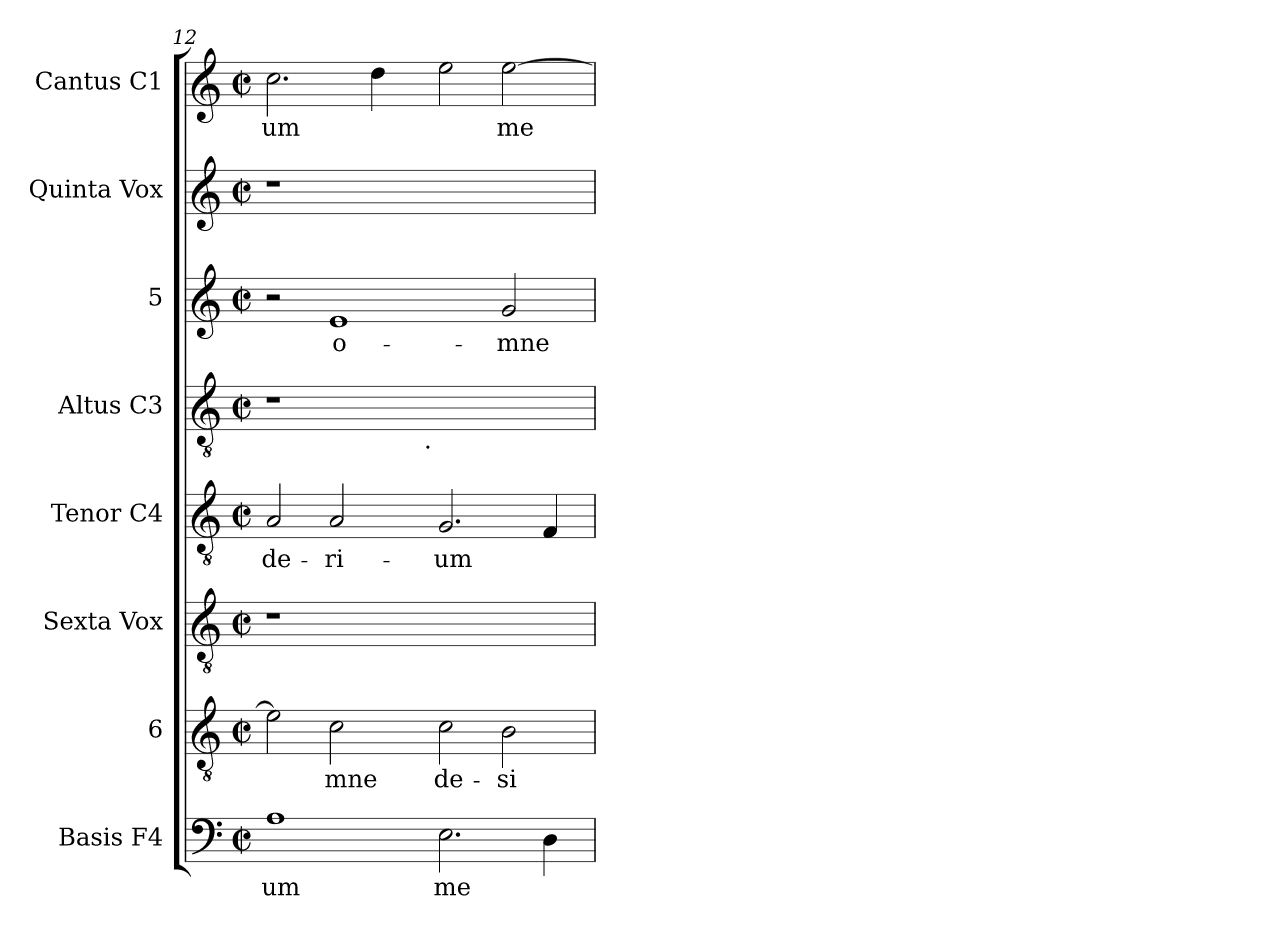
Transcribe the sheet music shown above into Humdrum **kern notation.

**kern	**text	**kern	**text	**kern	**kern	**text	**kern	**kern	**text	**kern	**kern	**text
*part8	*part8	*part7	*part7	*part6	*part5	*part5	*part4	*part3	*part3	*part2	*part1	*part1
*staff8	*staff8	*staff7	*staff7	*staff6	*staff5	*staff5	*staff4	*staff3	*staff3	*staff2	*staff1	*staff1
*I"Basis  F4	*	*I"6	*	*I"Sexta  Vox	*I"Tenor  C4	*	*I"Altus  C3	*I"5	*	*I"Quinta  Vox	*I"Cantus  C1	*
*I'B	*	*	*	*	*I'T	*	*I'A	*	*	*	*I'C	*
*clefF4	*	*clefGv2	*	*clefGv2	*clefGv2	*	*clefGv2	*clefG2	*	*clefG2	*clefG2	*
*k[]	*	*k[]	*	*k[]	*k[]	*	*k[]	*k[]	*	*k[]	*k[]	*
*C:	*	*C:	*	*C:	*C:	*	*C:	*C:	*	*C:	*C:	*
*M2/2	*	*M2/2	*	*M2/2	*M2/2	*	*M2/2	*M2/2	*	*M2/2	*M2/2	*
*met(c|)	*	*met(c|)	*	*met(c|)	*met(c|)	*	*met(c|)	*met(c|)	*	*met(c|)	*met(c|)	*
=12	=12	=12	=12	=12	=12	=12	=12	=12	=12	=12	=12	=12
!	!LO:LY:b:cj	!	!LO:LY:b:cj	!	!	!LO:LY:b:cj	!	!	!	!	!	!LO:LY:b:cj
*	*	*	*	*	*	*	*^	*	*	*	*	*
1A	-um	2e\]	--	1r	2A/	-de-	1r	2ryy	2r	.	1r	2.cc\	-um
!	!	!	!LO:LY:b:cj	!	!	!LO:LY:b:cj	!	!	!	!LO:LY:b:cj	!	!	!
.	.	2c\	-mne	.	2A/	-ri-	.	4ryy	1e	o-	.	.	.
!	!	!	!	!	!	!	!	!	!	!	!	!	!LO:LY:b:cj
.	.	.	.	.	.	.	.	8ryy	.	.	.	4dd\	.
.	.	.	.	.	.	.	.	16ryy	.	.	.	.	.
.	.	.	.	.	.	.	.	64ryy	.	.	.	.	.
!	!	!	!	!	!	!	!	!LO:TX:b:t=.	!	!	!	!	!
.	.	.	.	.	.	.	.	1ryy	.	.	.	.	.
!	!LO:LY:b:cj	!	!LO:LY:b:cj	!	!	!LO:LY:b:cj	!	!	!	!	!	!	!LO:LY:b:cj
2.E\	me-	2c\	de-	1ryy	2.G/	-um	1ryy	.	.	.	1ryy	2ee\	.
!	!	!	!LO:LY:b:cj	!	!	!	!	!	!	!LO:LY:b:cj	!	!	!LO:LY:b:cj
.	.	2B\	-si-	.	.	.	.	.	2g/	-mne	.	[<2ee\	me-
!	!LO:LY:b:cj	!	!	!	!	!LO:LY:b:cj	!	!	!	!	!	!	!
4D\	--	.	.	.	4F/	.	.	.	.	.	.	.	.
.	.	.	.	.	.	.	.	32.ryy	.	.	.	.	.
*	*	*	*	*	*	*	*v	*v	*	*	*	*	*
=	=	=	=	=	=	=	=	=	=	=	=	=
*-	*-	*-	*-	*-	*-	*-	*-	*-	*-	*-	*-	*-
